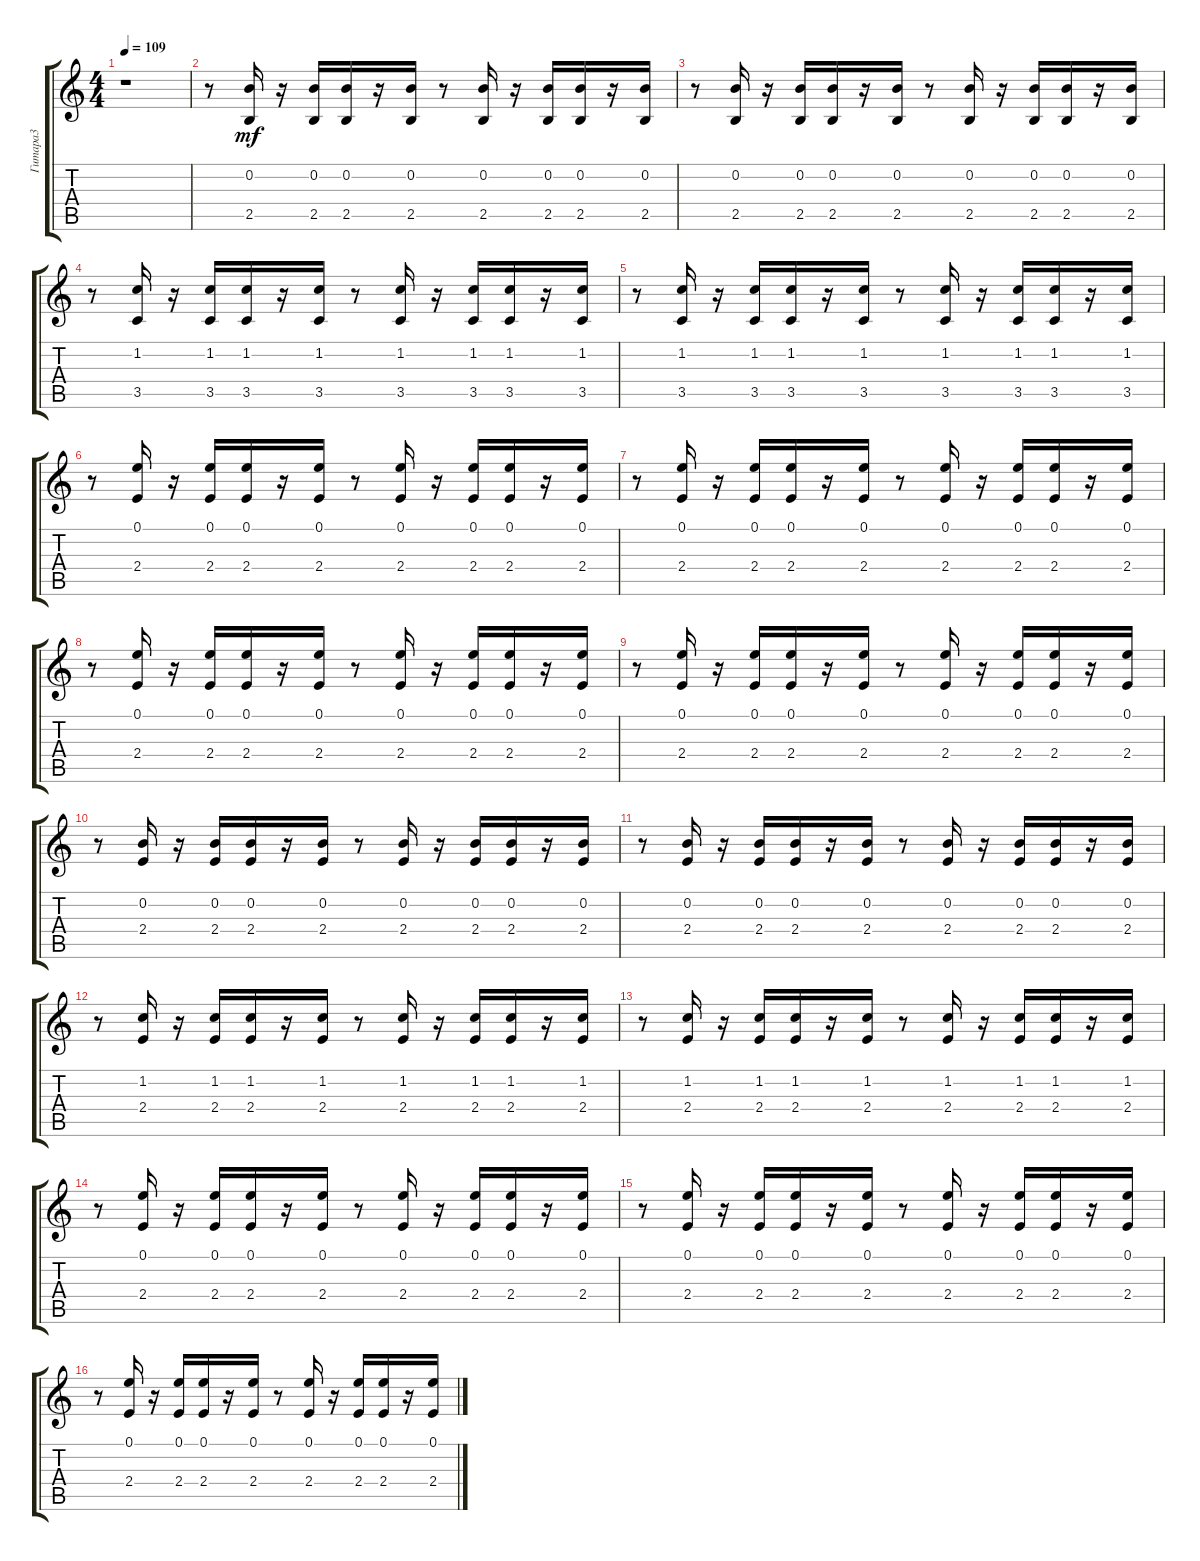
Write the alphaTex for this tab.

\track ("Гитара3" "Гитара3") {instrument acousticguitarsteel}
\staff {score tabs}
\tuning (E4 B3 G3 D3 A2 E2) {hide}
\ts (4 4)
\tempo 109
\clef g2
\ks c
r.1{dy mf} |
r.8 (0.2 2.5).16 r.16 (0.2 2.5).16 (0.2 2.5).16 r.16 (0.2 2.5).16 r.8 (0.2 2.5).16 r.16 (0.2 2.5).16 (0.2 2.5).16 r.16 (0.2 2.5).16 |
r.8 (0.2 2.5).16 r.16 (0.2 2.5).16 (0.2 2.5).16 r.16 (0.2 2.5).16 r.8 (0.2 2.5).16 r.16 (0.2 2.5).16 (0.2 2.5).16 r.16 (0.2 2.5).16 |
r.8 (1.2 3.5).16 r.16 (1.2 3.5).16 (1.2 3.5).16 r.16 (1.2 3.5).16 r.8 (1.2 3.5).16 r.16 (1.2 3.5).16 (1.2 3.5).16 r.16 (1.2 3.5).16 |
r.8 (1.2 3.5).16 r.16 (1.2 3.5).16 (1.2 3.5).16 r.16 (1.2 3.5).16 r.8 (1.2 3.5).16 r.16 (1.2 3.5).16 (1.2 3.5).16 r.16 (1.2 3.5).16 |
r.8 (0.1 2.4).16 r.16 (0.1 2.4).16 (0.1 2.4).16 r.16 (0.1 2.4).16 r.8 (0.1 2.4).16 r.16 (0.1 2.4).16 (0.1 2.4).16 r.16 (0.1 2.4).16 |
r.8 (0.1 2.4).16 r.16 (0.1 2.4).16 (0.1 2.4).16 r.16 (0.1 2.4).16 r.8 (0.1 2.4).16 r.16 (0.1 2.4).16 (0.1 2.4).16 r.16 (0.1 2.4).16 |
r.8 (0.1 2.4).16 r.16 (0.1 2.4).16 (0.1 2.4).16 r.16 (0.1 2.4).16 r.8 (0.1 2.4).16 r.16 (0.1 2.4).16 (0.1 2.4).16 r.16 (0.1 2.4).16 |
r.8 (0.1 2.4).16 r.16 (0.1 2.4).16 (0.1 2.4).16 r.16 (0.1 2.4).16 r.8 (0.1 2.4).16 r.16 (0.1 2.4).16 (0.1 2.4).16 r.16 (0.1 2.4).16 |
r.8 (0.2 2.4).16 r.16 (0.2 2.4).16 (0.2 2.4).16 r.16 (0.2 2.4).16 r.8 (0.2 2.4).16 r.16 (0.2 2.4).16 (0.2 2.4).16 r.16 (0.2 2.4).16 |
r.8 (0.2 2.4).16 r.16 (0.2 2.4).16 (0.2 2.4).16 r.16 (0.2 2.4).16 r.8 (0.2 2.4).16 r.16 (0.2 2.4).16 (0.2 2.4).16 r.16 (0.2 2.4).16 |
r.8 (1.2 2.4).16 r.16 (1.2 2.4).16 (1.2 2.4).16 r.16 (1.2 2.4).16 r.8 (1.2 2.4).16 r.16 (1.2 2.4).16 (1.2 2.4).16 r.16 (1.2 2.4).16 |
r.8 (1.2 2.4).16 r.16 (1.2 2.4).16 (1.2 2.4).16 r.16 (1.2 2.4).16 r.8 (1.2 2.4).16 r.16 (1.2 2.4).16 (1.2 2.4).16 r.16 (1.2 2.4).16 |
r.8 (0.1 2.4).16 r.16 (0.1 2.4).16 (0.1 2.4).16 r.16 (0.1 2.4).16 r.8 (0.1 2.4).16 r.16 (0.1 2.4).16 (0.1 2.4).16 r.16 (0.1 2.4).16 |
r.8 (0.1 2.4).16 r.16 (0.1 2.4).16 (0.1 2.4).16 r.16 (0.1 2.4).16 r.8 (0.1 2.4).16 r.16 (0.1 2.4).16 (0.1 2.4).16 r.16 (0.1 2.4).16 |
r.8 (0.1 2.4).16 r.16 (0.1 2.4).16 (0.1 2.4).16 r.16 (0.1 2.4).16 r.8 (0.1 2.4).16 r.16 (0.1 2.4).16 (0.1 2.4).16 r.16 (0.1 2.4).16
